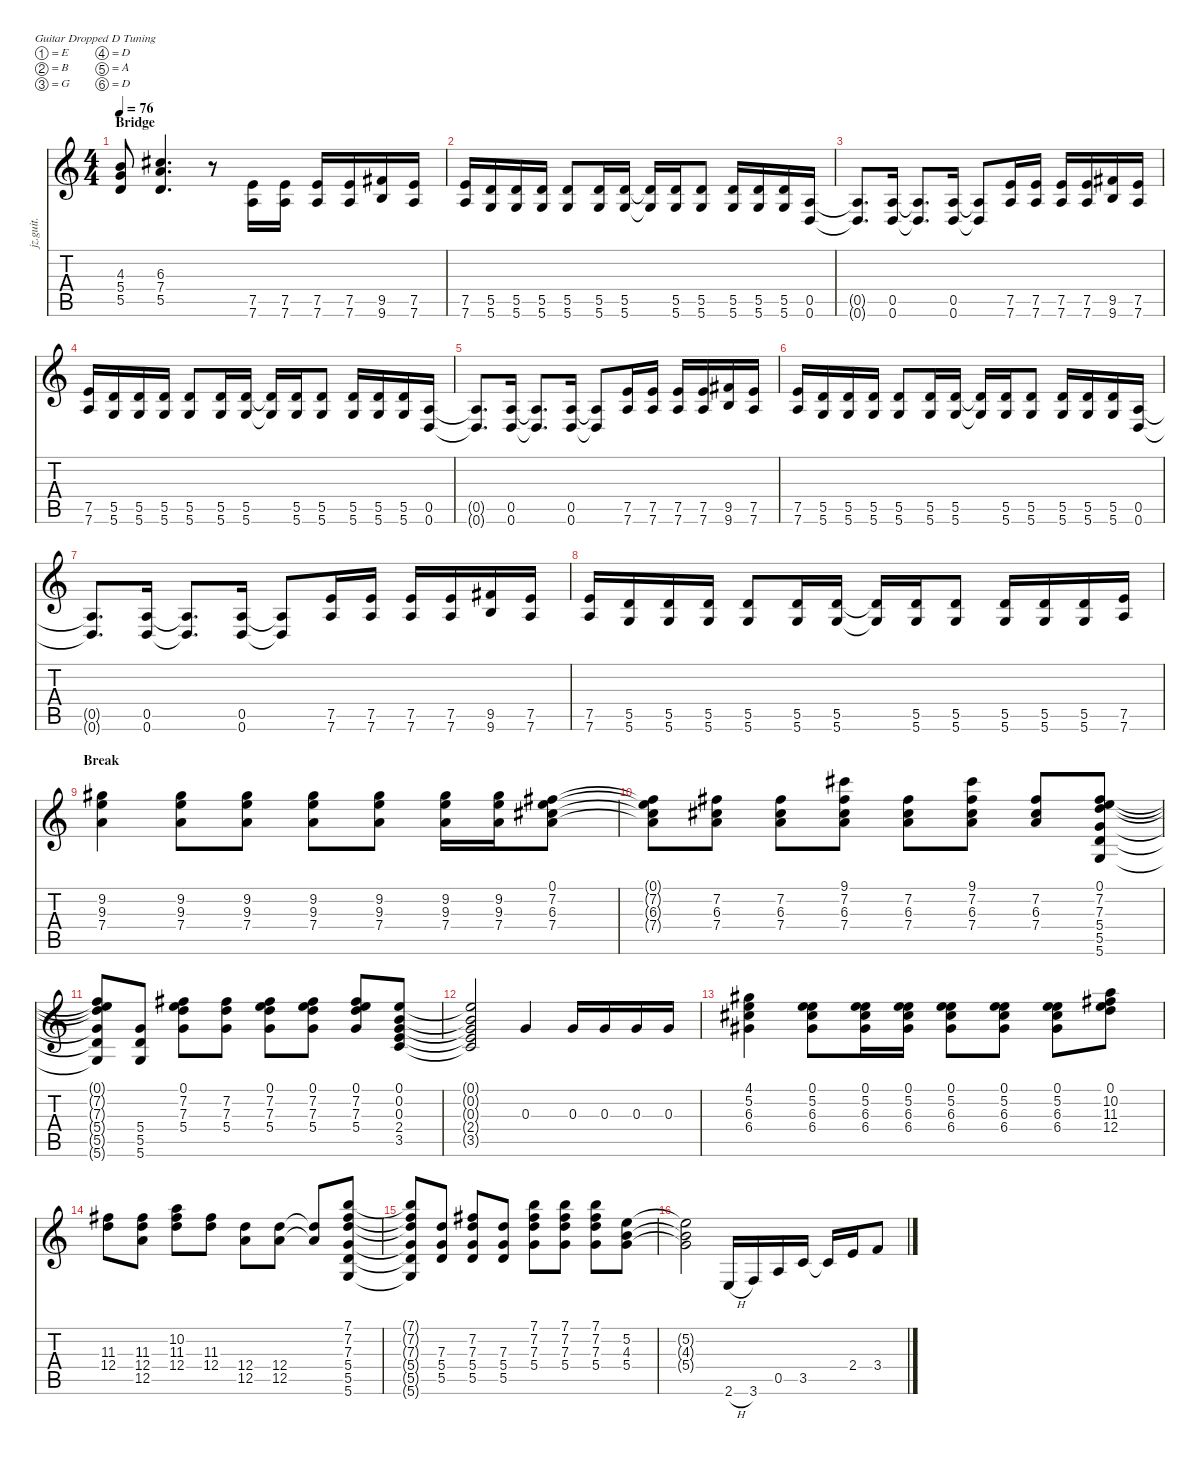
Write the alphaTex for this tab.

\defaultSystemsLayout 4
\hideDynamics
\bracketExtendMode nobrackets
\track ("Rhythm Guitar" "jz.guit.") {instrument electricguitarjazz}
\staff {score tabs}
\tuning (E4 B3 G3 D3 A2 D2)
\ts (4 4)
\section ("" "Bridge")
\tempo 76
\clef g2
\ks c
(4.3{t} 5.4{t} 5.5{t}).8{dy mp beam Up} (6.3{acc #} 7.4 5.5).4{d beam Up} r.8{beam Down} (7.5 7.6).16{dy fff beam Up} (7.5 7.6).16{beam Up} (7.5 7.6).16{beam Up} (7.5 7.6).16{beam Up} (9.5{acc #} 9.6).16{beam Up} (7.5 7.6).16{beam Up} |
(7.5 7.6).16{beam Up} (5.5 5.6).16{beam Up} (5.5 5.6).16{beam Up} (5.5 5.6).16{beam Up} (5.5 5.6).8{dy f beam Up} (5.5 5.6).16{dy fff beam Up} (5.5 5.6).16{beam Up} (5.5{t} 5.6{t}).16{dy f beam Up} (5.5 5.6).16{dy fff beam Up} (5.5 5.6).8{beam Up} (5.5 5.6).16{beam Up} (5.5 5.6).16{beam Up} (5.5 5.6).16{beam Up} (0.5 0.6).16{beam Up} |
(0.5{t} 0.6{t}).8{d dy f beam Up} (0.5 0.6).16{dy fff beam Up} (0.5{t} 0.6{t}).8{d dy f beam Up} (0.5 0.6).16{dy fff beam Up} (0.5{t} 0.6{t}).8{dy f beam Up} (7.5 7.6).16{dy fff beam Up} (7.5 7.6).16{beam Up} (7.5 7.6).16{beam Up} (7.5 7.6).16{beam Up} (9.5{acc #} 9.6).16{beam Up} (7.5 7.6).16{beam Up} |
(7.5 7.6).16{beam Up} (5.5 5.6).16{beam Up} (5.5 5.6).16{beam Up} (5.5 5.6).16{beam Up} (5.5 5.6).8{dy f beam Up} (5.5 5.6).16{dy fff beam Up} (5.5 5.6).16{beam Up} (5.5{t} 5.6{t}).16{dy f beam Up} (5.5 5.6).16{dy fff beam Up} (5.5 5.6).8{beam Up} (5.5 5.6).16{beam Up} (5.5 5.6).16{beam Up} (5.5 5.6).16{beam Up} (0.5 0.6).16{beam Up} |
(0.5{t} 0.6{t}).8{d dy f beam Up} (0.5 0.6).16{dy fff beam Up} (0.5{t} 0.6{t}).8{d dy f beam Up} (0.5 0.6).16{dy fff beam Up} (0.5{t} 0.6{t}).8{dy f beam Up} (7.5 7.6).16{dy fff beam Up} (7.5 7.6).16{beam Up} (7.5 7.6).16{beam Up} (7.5 7.6).16{beam Up} (9.5{acc #} 9.6).16{beam Up} (7.5 7.6).16{beam Up} |
(7.5 7.6).16{beam Up} (5.5 5.6).16{beam Up} (5.5 5.6).16{beam Up} (5.5 5.6).16{beam Up} (5.5 5.6).8{dy f beam Up} (5.5 5.6).16{dy fff beam Up} (5.5 5.6).16{beam Up} (5.5{t} 5.6{t}).16{dy f beam Up} (5.5 5.6).16{dy fff beam Up} (5.5 5.6).8{beam Up} (5.5 5.6).16{beam Up} (5.5 5.6).16{beam Up} (5.5 5.6).16{beam Up} (0.5 0.6).16{beam Up} |
(0.5{t} 0.6{t}).8{d dy f beam Up} (0.5 0.6).16{dy fff beam Up} (0.5{t} 0.6{t}).8{d dy f beam Up} (0.5 0.6).16{dy fff beam Up} (0.5{t} 0.6{t}).8{dy f beam Up} (7.5 7.6).16{dy fff beam Up} (7.5 7.6).16{beam Up} (7.5 7.6).16{beam Up} (7.5 7.6).16{beam Up} (9.5{acc #} 9.6).16{beam Up} (7.5 7.6).16{beam Up} |
(7.5 7.6).16{beam Up} (5.5 5.6).16{beam Up} (5.5 5.6).16{beam Up} (5.5 5.6).16{beam Up} (5.5 5.6).8{dy f beam Up} (5.5 5.6).16{dy fff beam Up} (5.5 5.6).16{beam Up} (5.5{t} 5.6{t}).16{dy f beam Up} (5.5 5.6).16{dy fff beam Up} (5.5 5.6).8{beam Up} (5.5 5.6).16{beam Up} (5.5 5.6).16{beam Up} (5.5 5.6).16{beam Up} (7.5 7.6).16{beam Up} |
\section ("" "Break")
(9.2{acc #} 9.3 7.4).4{dy mp beam Down} (9.2{acc #} 9.3 7.4).8{beam Down} (9.2{acc #} 9.3 7.4).8{beam Down} (9.2{acc #} 9.3 7.4).8{beam Down} (9.2{acc #} 9.3 7.4).8{beam Down} (9.2{acc #} 9.3 7.4).16{beam Down} (9.2{acc #} 9.3 7.4).16{beam Down} (0.1 7.2{acc #} 6.3{acc #} 7.4).8{beam Down} |
(0.1{t} 7.2{t acc #} 6.3{t acc #} 7.4{t}).8{beam Down} (7.2{acc #} 6.3{acc #} 7.4).8{beam Down} (7.2{acc #} 6.3{acc #} 7.4).8{beam Down} (9.1{acc #} 7.2{acc #} 6.3{acc #} 7.4).8{beam Down} (7.2{acc #} 6.3{acc #} 7.4).8{beam Down} (9.1{acc #} 7.2{acc #} 6.3{acc #} 7.4).8{beam Down} (7.2{acc #} 6.3{acc #} 7.4).8{beam Up} (0.1 7.2{acc #} 7.3 5.4 5.5 5.6).8{beam Up} |
(0.1{t} 7.2{t acc #} 7.3{t} 5.4{t} 5.5{t} 5.6{t}).8{beam Up} (5.4 5.5 5.6).8{beam Up} (0.1 7.2{acc #} 7.3 5.4).8{beam Down} (7.2{acc #} 7.3 5.4).8{beam Down} (0.1 7.2{acc #} 7.3 5.4).8{beam Down} (0.1 7.2{acc #} 7.3 5.4).8{beam Down} (0.1 7.2{acc #} 7.3 5.4).8{beam Up} (0.1 0.2 0.3 2.4 3.5).8{beam Up} |
(0.1{t} 0.2{t} 0.3{t} 2.4{t} 3.5{t}).2{beam Up} 0.3.4{beam Up} 0.3.16{beam Up} 0.3.16{beam Up} 0.3.16{beam Up} 0.3.16{beam Up} |
(4.1{acc #} 5.2 6.3{acc #} 6.4{acc #}).4{beam Down} (0.1 5.2 6.3{acc #} 6.4{acc #}).8{beam Down} (0.1 5.2 6.3{acc #} 6.4{acc #}).16{beam Down} (0.1 5.2 6.3{acc #} 6.4{acc #}).16{beam Down} (0.1 5.2 6.3{acc #} 6.4{acc #}).8{beam Down} (0.1 5.2 6.3{acc #} 6.4{acc #}).8{beam Down} (0.1 5.2 6.3{acc #} 6.4{acc #}).8{beam Down} (0.1 10.2 11.3{acc #} 12.4).8{beam Down} |
(11.3{acc #} 12.4).8{beam Down} (11.3{acc #} 12.4 12.5).8{beam Down} (10.2 11.3{acc #} 12.4).8{beam Down} (11.3{acc #} 12.4).8{beam Down} (12.4 12.5).8{beam Down} (12.4 12.5).8{beam Down} (12.4{t} 12.5{t}).8{beam Up} (7.1 7.2{acc #} 7.3 5.4 5.5 5.6).8{beam Up} |
(7.1{t} 7.2{t acc #} 7.3{t} 5.4{t} 5.5{t} 5.6{t}).8{beam Up} (7.3 5.4 5.5).8{beam Up} (7.2{acc #} 7.3 5.4 5.5).8{beam Up} (7.3 5.4 5.5).8{beam Up} (7.1 7.2{acc #} 7.3 5.4).8{beam Down} (7.1 7.2{acc #} 7.3 5.4).8{beam Down} (7.1 7.2{acc #} 7.3 5.4).8{beam Down} (5.2 4.3 5.4).8{beam Down} |
(5.2{t} 4.3{t} 5.4{t}).2{dy f beam Down} 2.6{h}.16{dy fff beam Up} 3.6.16{beam Up} 0.5.16{beam Up} 3.5.16{beam Up} 3.5{t}.16{dy f beam Up} 2.4.16{dy fff beam Up} 3.4.8{beam Up}
